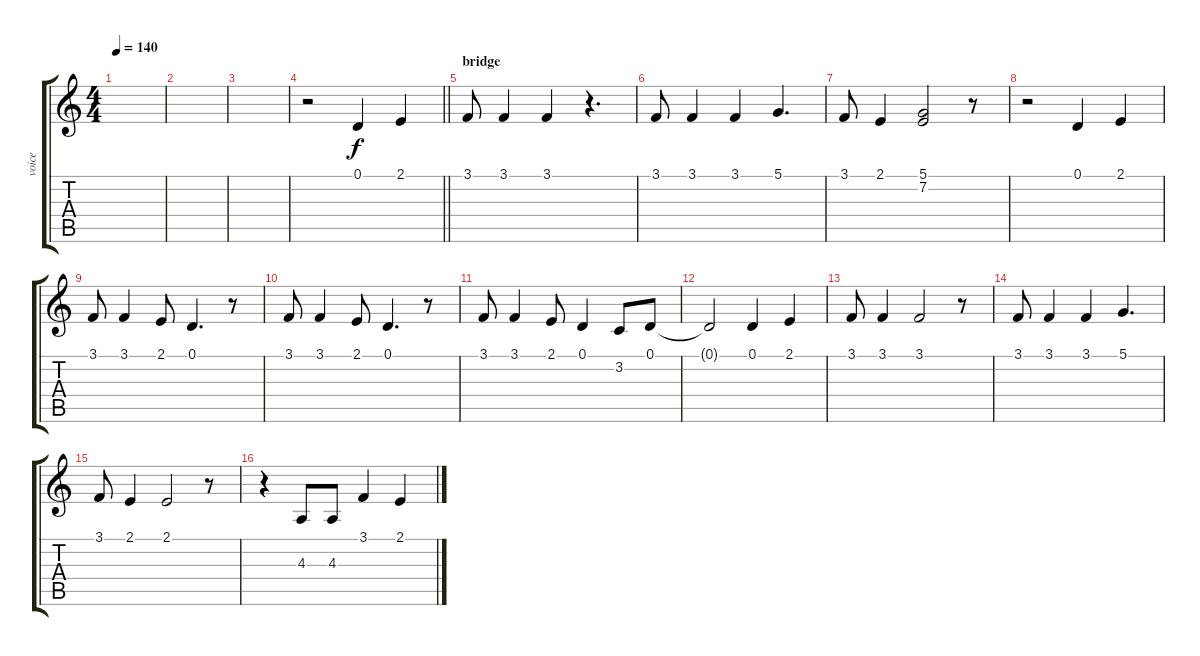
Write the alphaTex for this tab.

\track ("voice" "voice") {instrument lead6voice}
\staff {score tabs}
\tuning (D4 A3 F3 C3 G2 D2) {hide}
\ts (4 4)
\tempo 140
\clef g2
\ks c
|
|
|
\barLineRight lightlight
r.2 0.1.4 2.1.4 |
\section ("" "bridge")
3.1.8 3.1.4 3.1.4 r.4{d} |
3.1.8 3.1.4 3.1.4 5.1.4{d} |
3.1.8 2.1.4 (5.1 7.2).2 r.8 |
r.2 0.1.4 2.1.4 |
3.1.8 3.1.4 2.1.8 0.1.4{d} r.8 |
3.1.8 3.1.4 2.1.8 0.1.4{d} r.8 |
3.1.8 3.1.4 2.1.8 0.1.4 3.2.8 0.1.8 |
0.1{t}.2 0.1.4 2.1.4 |
3.1.8 3.1.4 3.1.2 r.8 |
3.1.8 3.1.4 3.1.4 5.1.4{d} |
3.1.8 2.1.4 2.1.2 r.8 |
r.4 4.3.8 4.3.8 3.1.4 2.1.4
